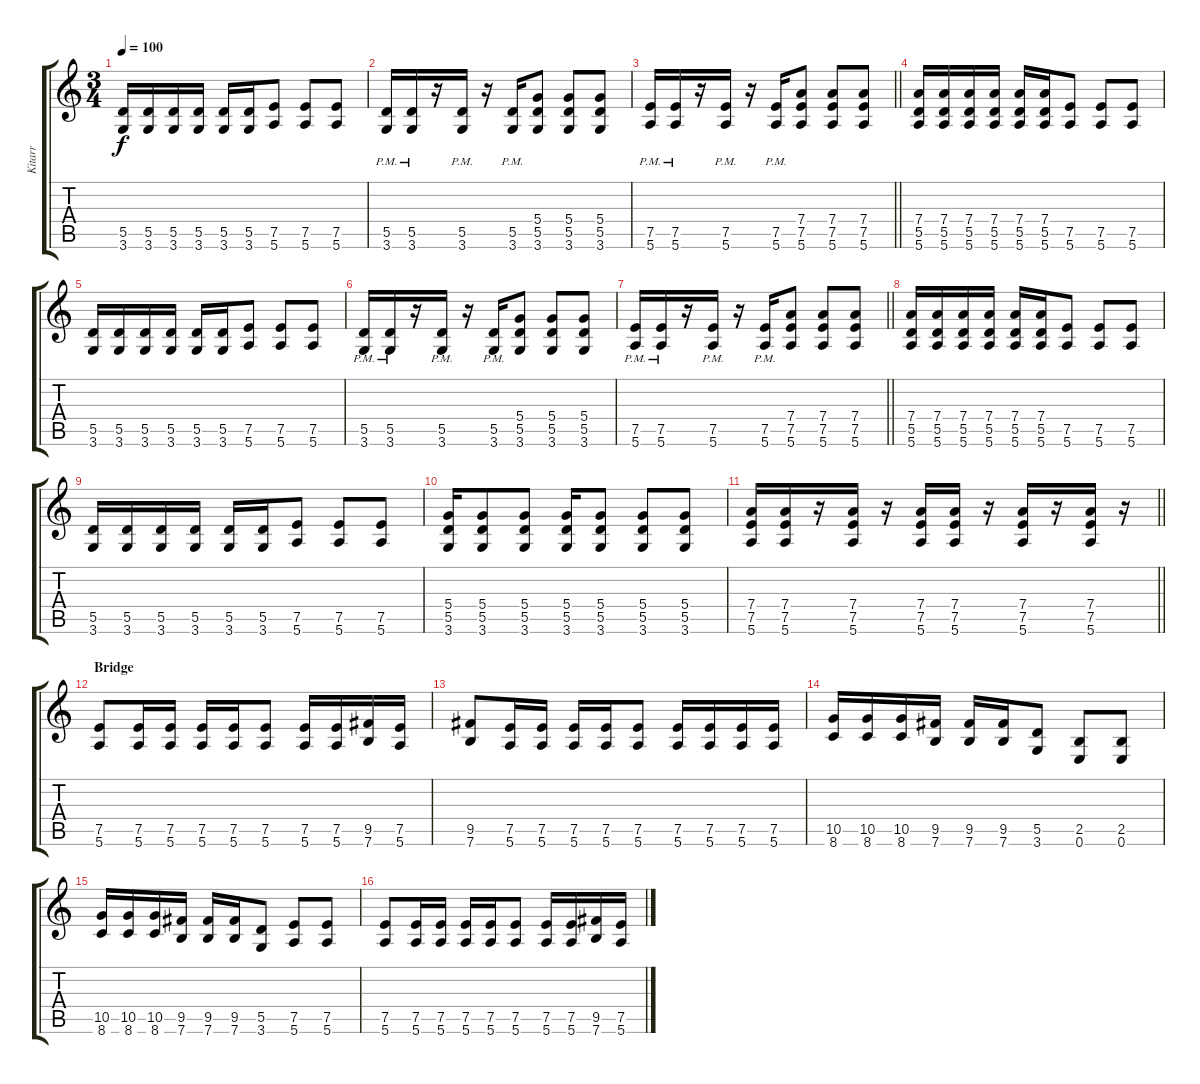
\track ("Kitarr" "Kitarr") {instrument distortionguitar}
\staff {score tabs}
\tuning (E4 B3 G3 D3 A2 E2) {hide}
\ts (3 4)
\tempo 100
\clef g2
\ks c
(5.5 3.6).16{dy f} (5.5 3.6).16 (5.5 3.6).16 (5.5 3.6).16 (5.5 3.6).16 (5.5 3.6).16 (7.5 5.6).8 (7.5 5.6).8 (7.5 5.6).8 |
(5.5{pm} 3.6{pm}).16 (5.5{pm} 3.6{pm}).16 r.16 (5.5{pm} 3.6{pm}).16 r.16 (5.5{pm} 3.6).16 (5.4 5.5 3.6).8 (5.4 5.5 3.6).8 (5.4 5.5 3.6).8 |
\barLineRight lightlight
(7.5{pm} 5.6{pm}).16 (7.5{pm} 5.6{pm}).16 r.16 (7.5{pm} 5.6{pm}).16 r.16 (7.5{pm} 5.6).16 (7.4 7.5 5.6).8 (7.4 7.5 5.6).8 (7.4 7.5 5.6).8 |
(7.4 5.5 5.6).16 (7.4 5.5 5.6).16 (7.4 5.5 5.6).16 (7.4 5.5 5.6).16 (7.4 5.5 5.6).16 (7.4 5.5 5.6).16 (7.5 5.6).8 (7.5 5.6).8 (7.5 5.6).8 |
(5.5 3.6).16 (5.5 3.6).16 (5.5 3.6).16 (5.5 3.6).16 (5.5 3.6).16 (5.5 3.6).16 (7.5 5.6).8 (7.5 5.6).8 (7.5 5.6).8 |
(5.5{pm} 3.6{pm}).16 (5.5{pm} 3.6{pm}).16 r.16 (5.5{pm} 3.6{pm}).16 r.16 (5.5{pm} 3.6).16 (5.4 5.5 3.6).8 (5.4 5.5 3.6).8 (5.4 5.5 3.6).8 |
\barLineRight lightlight
(7.5{pm} 5.6{pm}).16 (7.5{pm} 5.6{pm}).16 r.16 (7.5{pm} 5.6{pm}).16 r.16 (7.5{pm} 5.6).16 (7.4 7.5 5.6).8 (7.4 7.5 5.6).8 (7.4 7.5 5.6).8 |
(7.4 5.5 5.6).16 (7.4 5.5 5.6).16 (7.4 5.5 5.6).16 (7.4 5.5 5.6).16 (7.4 5.5 5.6).16 (7.4 5.5 5.6).16 (7.5 5.6).8 (7.5 5.6).8 (7.5 5.6).8 |
(5.5 3.6).16 (5.5 3.6).16 (5.5 3.6).16 (5.5 3.6).16 (5.5 3.6).16 (5.5 3.6).16 (7.5 5.6).8 (7.5 5.6).8 (7.5 5.6).8 |
(5.4 5.5 3.6).16 (5.4 5.5 3.6).8 (5.4 5.5 3.6).8 (5.4 5.5 3.6).16 (5.4 5.5 3.6).8 (5.4 5.5 3.6).8 (5.4 5.5 3.6).8 |
\barLineRight lightlight
(7.4 7.5 5.6).16 (7.4 7.5 5.6).16 r.16 (7.4 7.5 5.6).16 r.16 (7.4 7.5 5.6).16 (7.4 7.5 5.6).16 r.16 (7.4 7.5 5.6).16 r.16 (7.4 7.5 5.6).16 r.16 |
\section ("" "Bridge")
(7.5 5.6).8 (7.5 5.6).16 (7.5 5.6).16 (7.5 5.6).16 (7.5 5.6).16 (7.5 5.6).8 (7.5 5.6).16 (7.5 5.6).16 (9.5 7.6).16 (7.5 5.6).16 |
(9.5 7.6).8 (7.5 5.6).16 (7.5 5.6).16 (7.5 5.6).16 (7.5 5.6).16 (7.5 5.6).8 (7.5 5.6).16 (7.5 5.6).16 (7.5 5.6).16 (7.5 5.6).16 |
(10.5 8.6).16 (10.5 8.6).16 (10.5 8.6).16 (9.5 7.6).16 (9.5 7.6).16 (9.5 7.6).16 (5.5 3.6).8 (2.5 0.6).8 (2.5 0.6).8 |
(10.5 8.6).16 (10.5 8.6).16 (10.5 8.6).16 (9.5 7.6).16 (9.5 7.6).16 (9.5 7.6).16 (5.5 3.6).8 (7.5 5.6).8 (7.5 5.6).8 |
(7.5 5.6).8 (7.5 5.6).16 (7.5 5.6).16 (7.5 5.6).16 (7.5 5.6).16 (7.5 5.6).8 (7.5 5.6).16 (7.5 5.6).16 (9.5 7.6).16 (7.5 5.6).16
